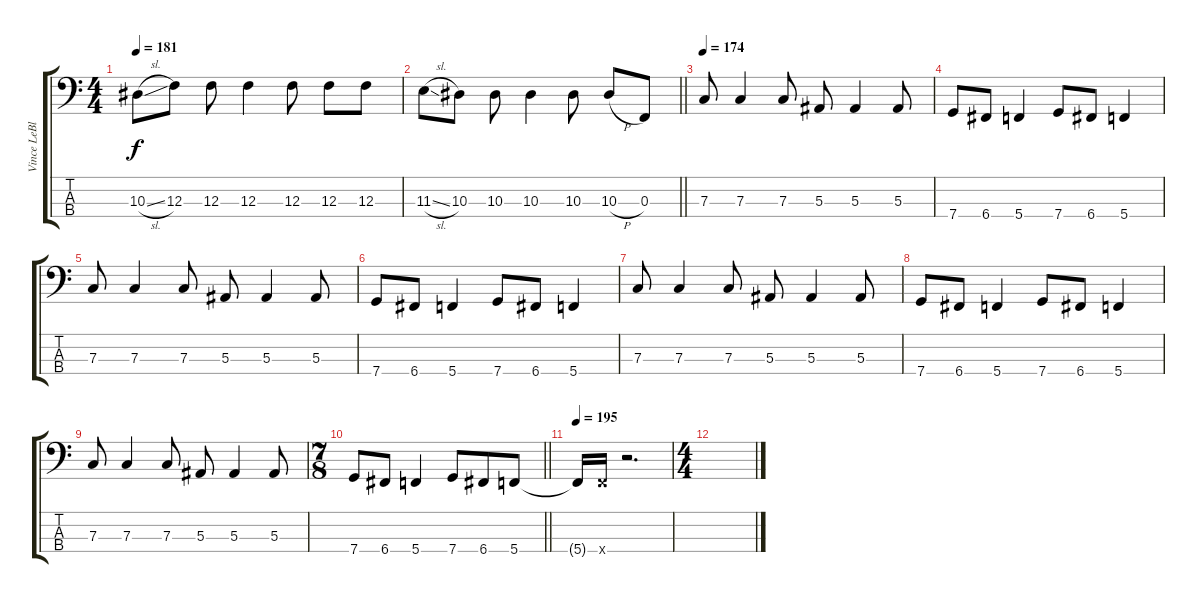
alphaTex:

\track ("Vince LeBlanc" "Vince LeBl") {instrument electricbasspick}
\staff {score tabs}
\tuning (Eb2 Bb1 F1 C1) {hide}
\ts (4 4)
\tempo 181
\clef f4
\ks c
10.3{sl}.8{dy f} 12.3.8 12.3.8 12.3.4 12.3.8 12.3.8 12.3.8 |
\barLineRight lightlight
11.3{sl}.8 10.3.8 10.3.8 10.3.4 10.3.8 10.3{h}.8 0.3.8 |
\section ("" "")
\tempo 174
7.3.8 7.3.4 7.3.8 5.3.8 5.3.4 5.3.8 |
7.4.8 6.4.8 5.4.4 7.4.8 6.4.8 5.4.4 |
7.3.8 7.3.4 7.3.8 5.3.8 5.3.4 5.3.8 |
7.4.8 6.4.8 5.4.4 7.4.8 6.4.8 5.4.4 |
7.3.8 7.3.4 7.3.8 5.3.8 5.3.4 5.3.8 |
7.4.8 6.4.8 5.4.4 7.4.8 6.4.8 5.4.4 |
7.3.8 7.3.4 7.3.8 5.3.8 5.3.4 5.3.8 |
\ts (7 8)
\barLineRight lightlight
7.4.8 6.4.8 5.4.4 7.4.8 6.4.8 5.4.8 |
\section ("" "")
\tempo 195
5.4{t}.16 5.4{x}.16 r.2{d} |
\ts (4 4)
